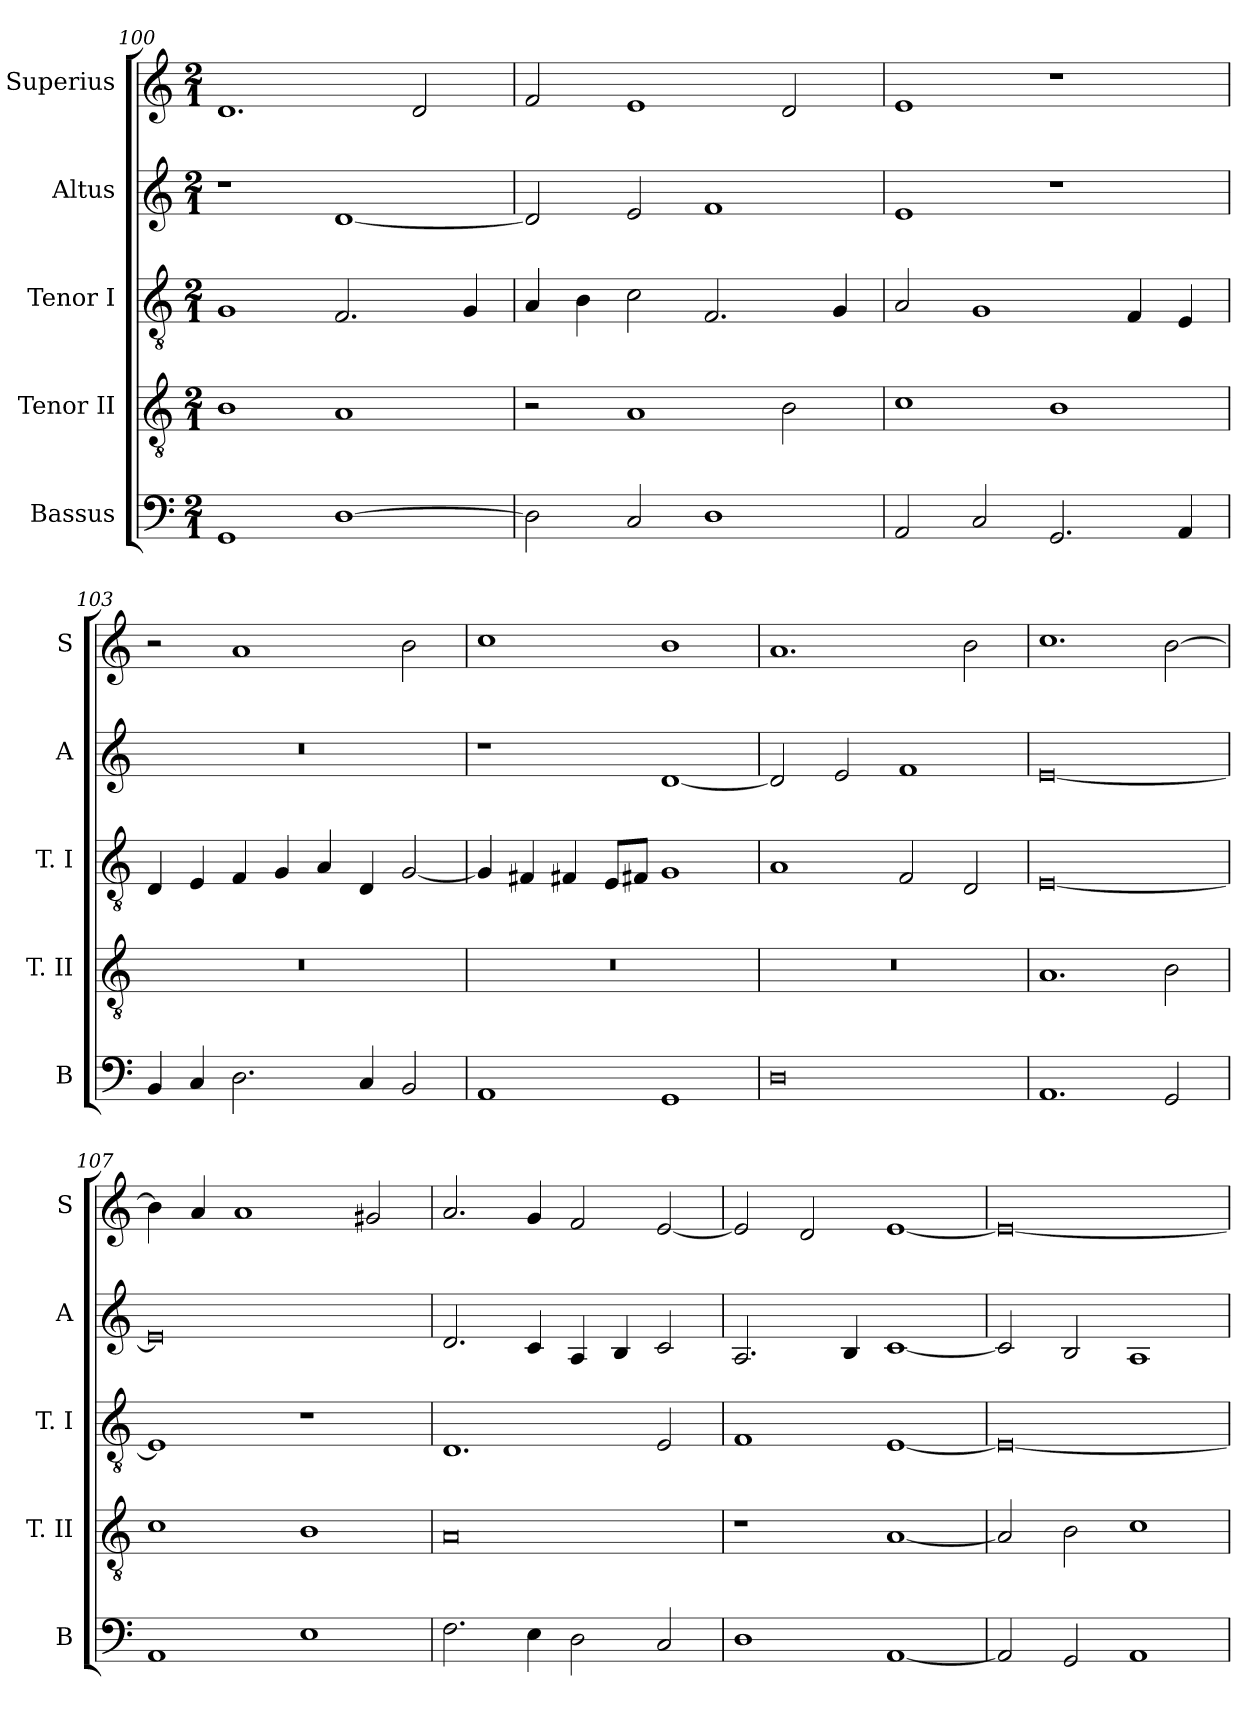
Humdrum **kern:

**kern	**kern	**kern	**kern	**kern
*part5	*part4	*part3	*part2	*part1
*staff5	*staff4	*staff3	*staff2	*staff1
*I"Bassus	*I"Tenor II	*I"Tenor I	*I"Altus	*I"Superius
*I'B	*I'T. II	*I'T. I	*I'A	*I'S
*clefF4	*clefGv2	*clefGv2	*clefG2	*clefG2
*k[]	*k[]	*k[]	*k[]	*k[]
*C:	*C:	*C:	*C:	*C:
*M2/1	*M2/1	*M2/1	*M2/1	*M2/1
=100	=100	=100	=100	=100
1GG	1B	1G	1r	1.d
[1D	1A	2.F	[1d	.
.	.	.	.	2d
.	.	4G	.	.
=101	=101	=101	=101	=101
2D]	2r	4A	2d]	2f
.	.	4B	.	.
2C	1A	2c	2e	1e
1D	.	2.F	1f	.
.	2B	.	.	2d
.	.	4G	.	.
=102	=102	=102	=102	=102
2AA	1c	2A	1e	1e
2C	.	1G	.	.
2.GG	1B	.	1r	1r
.	.	4F	.	.
4AA	.	4E	.	.
=103	=103	=103	=103	=103
4BB	0r	4D	0r	2r
4C	.	4E	.	.
2.D	.	4F	.	1a
.	.	4G	.	.
.	.	4A	.	.
4C	.	4D	.	.
2BB	.	[2G	.	2b
=104	=104	=104	=104	=104
1AA	0r	4G]	1r	1cc
.	.	4F#X	.	.
.	.	4F#X	.	.
.	.	8EL	.	.
.	.	8F#XJ	.	.
1GG	.	1G	[1d	1b
=105	=105	=105	=105	=105
0D	0r	1A	2d]	1.a
.	.	.	2e	.
.	.	2F	1f	.
.	.	2D	.	2b
=106	=106	=106	=106	=106
1.AA	1.A	[0E	[0e	1.cc
2GG	2B	.	.	[2b
=107	=107	=107	=107	=107
1AA	1c	1E]	0e]	4b]
.	.	.	.	4a
.	.	.	.	1a
1E	1B	1r	.	.
.	.	.	.	2g#X
=108	=108	=108	=108	=108
2.F	0A	1.D	2.d	2.a
4E	.	.	4c	4g
2D	.	.	4A	2f
.	.	.	4B	.
2C	.	2E	2c	[2e
=109	=109	=109	=109	=109
1D	1r	1F	2.A	2e]
.	.	.	.	2d
.	.	.	4B	.
[1AA	[1A	[1E	[1c	[1e
=110	=110	=110	=110	=110
2AA]	2A]	0E_	2c]	0e_
2GG	2B	.	2B	.
1AA	1c	.	1A	.
=	=	=	=	=
*-	*-	*-	*-	*-
